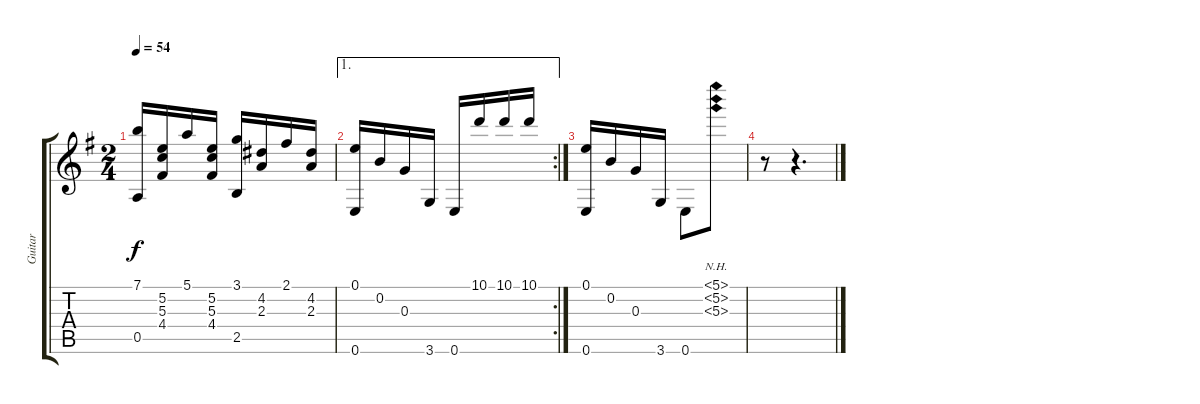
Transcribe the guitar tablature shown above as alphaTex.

\track ("Guitar" "Guitar") {instrument acousticguitarnylon}
\staff {score tabs}
\tuning (E4 B3 G3 D3 A2 E2) {hide}
\ts (2 4)
\tempo 54
\clef g2
\ks g
(7.1 0.5).16{dy f} (5.2 5.3 4.4).16 5.1.16 (5.2 5.3 4.4).16 (3.1 2.5).16 (4.2 2.3).16 2.1.16 (4.2 2.3).16 |
\ae 1
\rc 2
(0.1 0.6).16 0.2.16 0.3.16 3.6.16 0.6.16 10.1.16 10.1.16 10.1.16 |
(0.1 0.6).16 0.2.16 0.3.16 3.6.16 0.6.8 (5.1{nh} 5.2{nh} 5.3{nh}).8 |
r.8 r.4{d}
